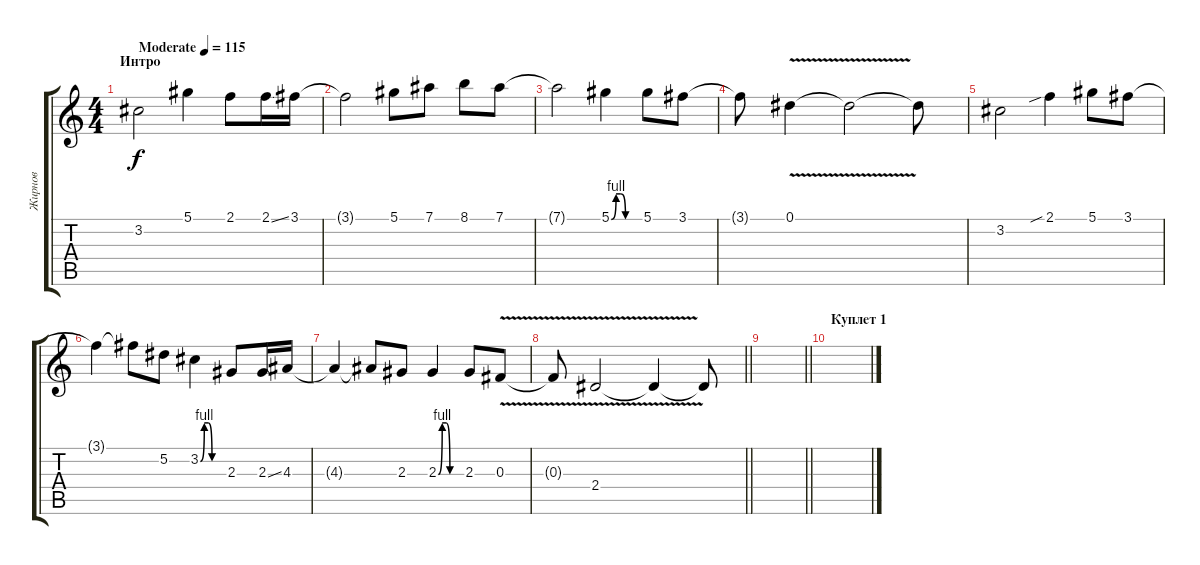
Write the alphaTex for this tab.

\track ("Жирнов" "Жирнов") {instrument electricguitarjazz}
\staff {score tabs}
\tuning (Eb4 Bb3 Gb3 Db3 Ab2 Eb2) {hide}
\ts (4 4)
\section ("" "Интро")
\tempo (115 "Moderate")
\clef g2
\ks c
3.2.2{dy f instrument electricguitarjazz} 5.1.4 2.1.8 2.1{ss}.16 3.1.16 |
3.1{t}.2 5.1.8 7.1.8 8.1.8 7.1.8 |
7.1{t}.2 5.1{be (custom 0 0 10 4 20 4 30 0 60 0)}.4 5.1.8 3.1.8 |
3.1{t}.8 0.1{v}.4 0.1{t}.2 0.1{t}.8 |
3.2.2 2.1{sib}.4 5.1.8 3.1.8 |
3.1{t}.4 3.1{t}.8 5.2.8 3.2{be (custom 0 0 10 4 20 4 30 0 60 0)}.4 2.3.8 2.3{ss}.16 4.3.16 |
4.3{t}.4 4.3{t}.8 2.3.8 2.3{be (custom 0 0 10 4 20 4 30 0 60 0)}.4 2.3.8 0.3{v}.8 |
\barLineRight lightlight
0.3{t}.8 2.4{v}.2 2.4{t}.4 2.4{t}.8 |
\section ("" "")
\barLineRight lightlight
|
\section ("" "Куплет 1")
